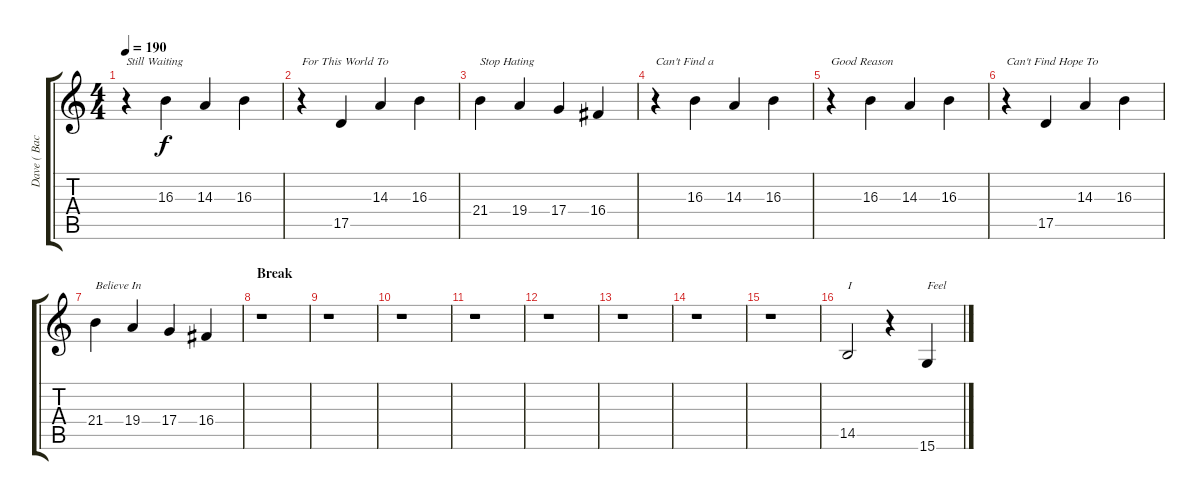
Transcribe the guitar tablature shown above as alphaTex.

\track ("Dave ( Back Vocals )" "Dave ( Bac") {instrument choiraahs}
\staff {score tabs}
\tuning (E4 B3 G3 D3 A2 E2) {hide}
\ts (4 4)
\tempo 190
\clef g2
\ks c
r.4{txt "Still Waiting" dy f} 16.3.4 14.3.4 16.3.4 |
r.4{txt "For This World To"} 17.5.4 14.3.4 16.3.4 |
21.4.4{txt "Stop Hating"} 19.4.4 17.4.4 16.4.4 |
r.4{txt "Can't Find a"} 16.3.4 14.3.4 16.3.4 |
r.4{txt "Good Reason"} 16.3.4 14.3.4 16.3.4 |
r.4{txt "Can't Find Hope To"} 17.5.4 14.3.4 16.3.4 |
21.4.4{txt "Believe In"} 19.4.4 17.4.4 16.4.4 |
\section ("" "Break")
r.1 |
r.1 |
r.1 |
r.1 |
r.1 |
r.1 |
r.1 |
r.1 |
14.5.2{txt "I"} r.4 15.6.4{txt "Feel"}
